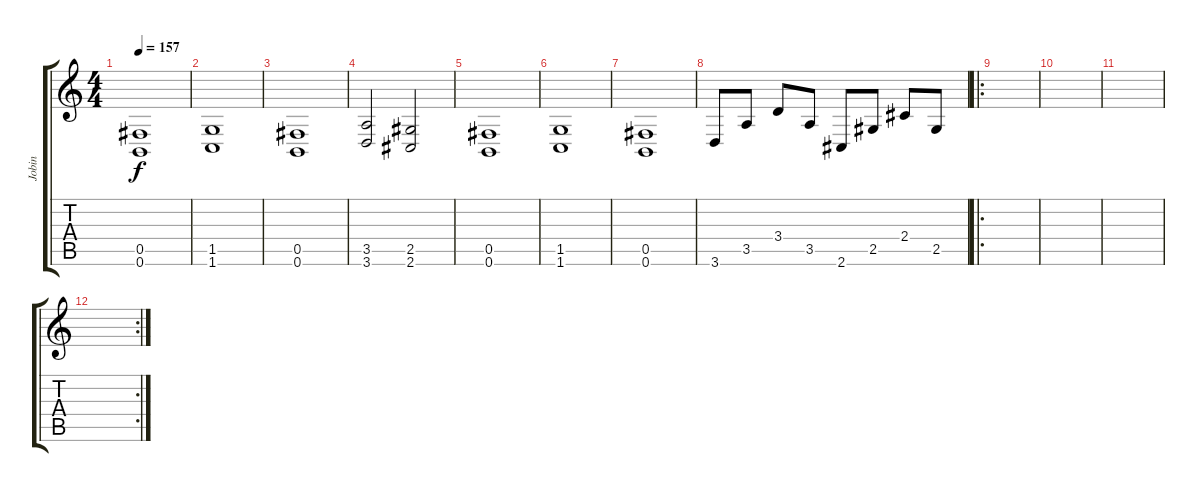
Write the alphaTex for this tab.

\track ("Jobin" "Jobin") {instrument distortionguitar}
\staff {score tabs}
\tuning (Db4 Ab3 E3 B2 Gb2 B1) {hide}
\ts (4 4)
\tempo 157
\clef g2
\ks c
(0.5 0.6).1{dy f} |
(1.5 1.6).1 |
(0.5 0.6).1 |
(3.5 3.6).2 (2.5 2.6).2 |
(0.5 0.6).1 |
(1.5 1.6).1 |
(0.5 0.6).1 |
3.6.8 3.5.8 3.4.8 3.5.8 2.6.8 2.5.8 2.4.8 2.5.8 |
\ro
|
|
|
\rc 2
